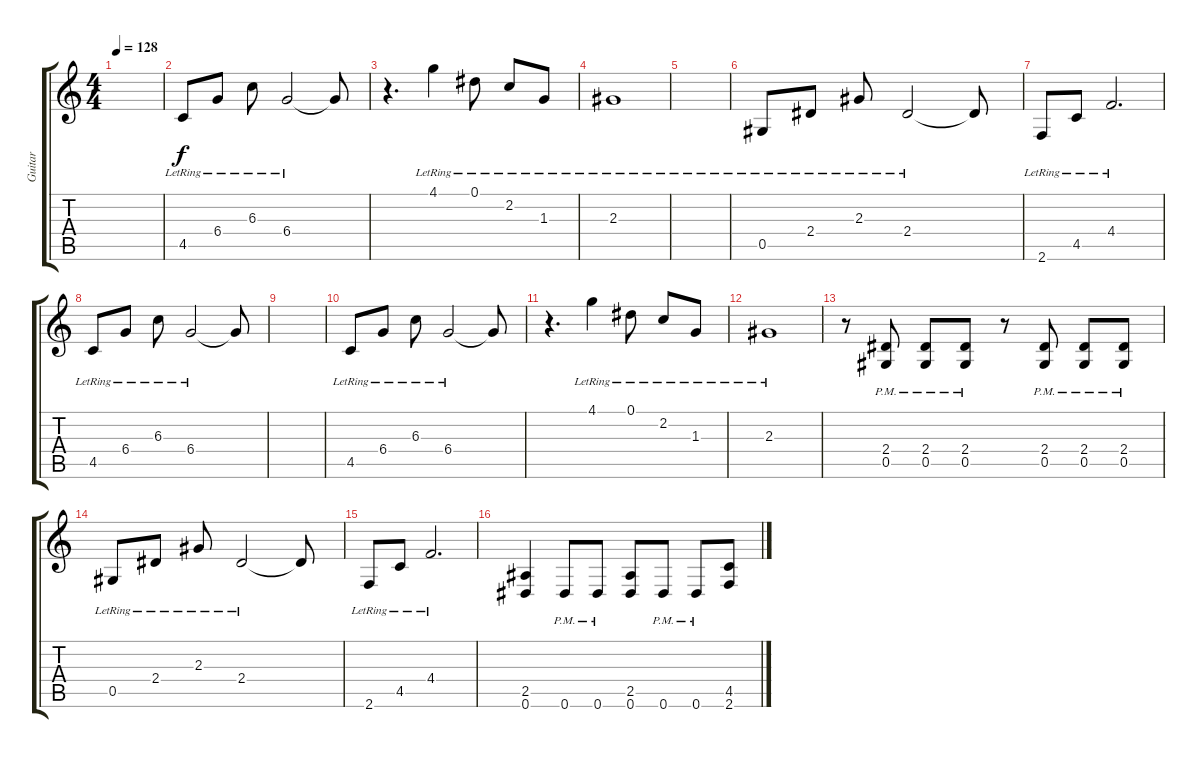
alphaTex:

\track ("Guitar" "Guitar") {instrument distortionguitar}
\staff {score tabs}
\tuning (Eb4 Bb3 Gb3 Db3 Ab2 Eb2) {hide}
\ts (4 4)
\tempo 128
\clef g2
\ks c
|
4.5{lr}.8 6.4{lr}.8 6.3{lr}.8 6.4{lr}.2 6.4{t}.8 |
r.4{d} 4.1{lr}.4 0.1{lr}.8 2.2{lr}.8 1.3{lr}.8 |
2.3{lr}.1 |
|
0.5{lr}.8 2.4{lr}.8 2.3{lr}.8 2.4{lr}.2 2.4{t}.8 |
2.6{lr}.8 4.5{lr}.8 4.4{lr}.2{d} |
4.5{lr}.8 6.4{lr}.8 6.3{lr}.8 6.4{lr}.2 6.4{t}.8 |
|
4.5{lr}.8 6.4{lr}.8 6.3{lr}.8 6.4{lr}.2 6.4{t}.8 |
r.4{d} 4.1{lr}.4 0.1{lr}.8 2.2{lr}.8 1.3{lr}.8 |
2.3{lr}.1 |
r.8{instrument distortionguitar} (2.4{pm} 0.5{pm}).8 (2.4{pm} 0.5{pm}).8 (2.4{pm} 0.5{pm}).8 r.8 (2.4{pm} 0.5{pm}).8 (2.4{pm} 0.5{pm}).8 (2.4{pm} 0.5{pm}).8 |
0.5{lr}.8{instrument electricguitarjazz} 2.4{lr}.8 2.3{lr}.8 2.4{lr}.2 2.4{t}.8 |
2.6{lr}.8 4.5{lr}.8 4.4{lr}.2{d} |
(2.5 0.6).4{instrument distortionguitar} 0.6{pm}.8 0.6{pm}.8 (2.5 0.6).8 0.6{pm}.8 0.6{pm}.8 (4.5 2.6).8
